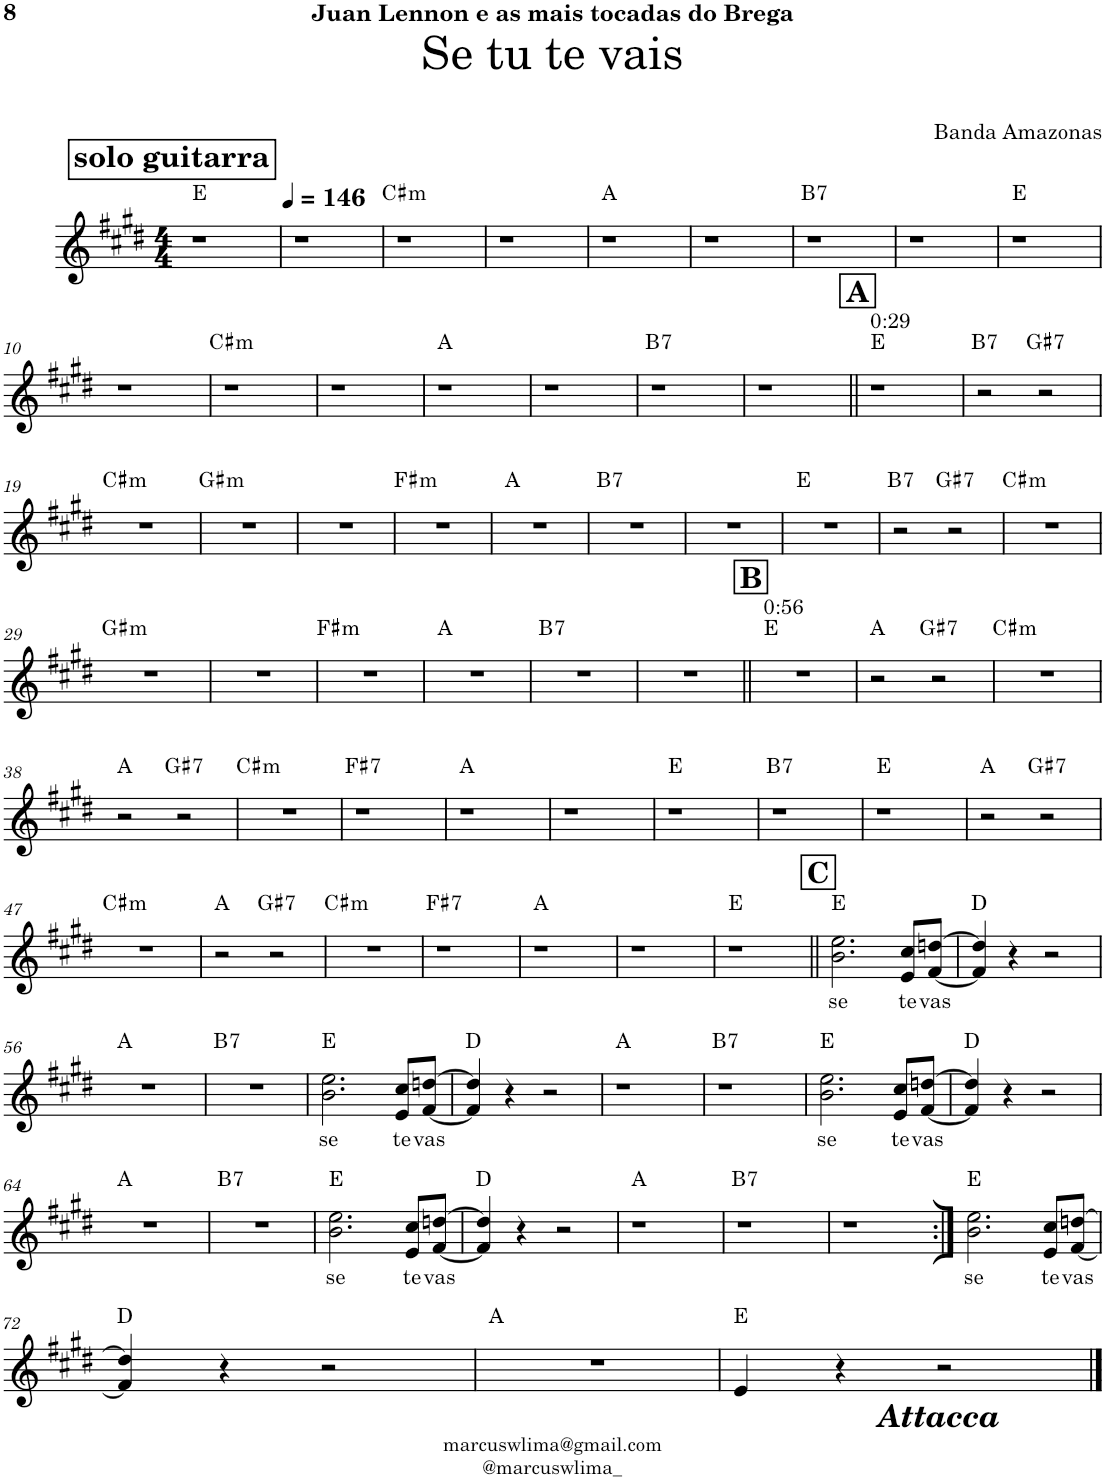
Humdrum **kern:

**kern	**text	**harte
*part1	*part1	*part1
*staff1	*staff1	*
*I"Voice	*	*
*I'Vo.	*	*
!!LO:PB:g=z
*clefG2	*	*
*k[f#c#g#d#]	*	*
*M4/4	*	*
*MM146	*	*
!!LO:REH:place=s1:a:B:cj:fs=14:t=solo guitarra
=1	=1	=1
1r	.	E:maj
=2	=2	=2
1r	.	.
=3	=3	=3
!	!	!LO:H:kt=m
1r	.	C#:min
=4	=4	=4
1r	.	.
=5	=5	=5
1r	.	A:maj
=6	=6	=6
1r	.	.
=7	=7	=7
!	!	!LO:H:kt=7
1r	.	B:7
=8	=8	=8
1r	.	.
=9	=9	=9
1r	.	E:maj
!!LO:LB:g=z
=10	=10	=10
1r	.	.
=11	=11	=11
!	!	!LO:H:kt=m
1r	.	C#:min
=12	=12	=12
1r	.	.
=13	=13	=13
1r	.	A:maj
=14	=14	=14
1r	.	.
=15	=15	=15
!	!	!LO:H:kt=7
1r	.	B:7
=16	=16	=16
1r	.	.
!!LO:REH:place=s1:a:B:cj:fs=14:t=A
=17||	=17||	=17||
!LO:TX:a:t=0&colon;29	!	!
1r	.	E:maj
=18	=18	=18
!	!	!LO:H:kt=7
2r	.	B:7
!	!	!LO:H:kt=7
2r	.	G#:7
!!LO:LB:g=z
=19	=19	=19
!	!	!LO:H:kt=m
1r	.	C#:min
=20	=20	=20
!	!	!LO:H:kt=m
1r	.	G#:min
=21	=21	=21
1r	.	.
=22	=22	=22
!	!	!LO:H:kt=m
1r	.	F#:min
=23	=23	=23
1r	.	A:maj
=24	=24	=24
!	!	!LO:H:kt=7
1r	.	B:7
=25	=25	=25
1r	.	.
=26	=26	=26
1r	.	E:maj
=27	=27	=27
!	!	!LO:H:kt=7
2r	.	B:7
!	!	!LO:H:kt=7
2r	.	G#:7
=28	=28	=28
!	!	!LO:H:kt=m
1r	.	C#:min
!!LO:LB:g=z
=29	=29	=29
!	!	!LO:H:kt=m
1r	.	G#:min
=30	=30	=30
1r	.	.
=31	=31	=31
!	!	!LO:H:kt=m
1r	.	F#:min
=32	=32	=32
1r	.	A:maj
=33	=33	=33
!	!	!LO:H:kt=7
1r	.	B:7
=34	=34	=34
1r	.	.
!!LO:REH:place=s1:a:B:cj:fs=14:t=B
=35||	=35||	=35||
!LO:TX:a:t=0&colon;56	!	!
1r	.	E:maj
=36	=36	=36
2r	.	A:maj
!	!	!LO:H:kt=7
2r	.	G#:7
=37	=37	=37
!	!	!LO:H:kt=m
1r	.	C#:min
!!LO:LB:g=z
=38	=38	=38
2r	.	A:maj
!	!	!LO:H:kt=7
2r	.	G#:7
=39	=39	=39
!	!	!LO:H:kt=m
1r	.	C#:min
=40	=40	=40
!	!	!LO:H:kt=7
1r	.	F#:7
=41	=41	=41
1r	.	A:maj
=42	=42	=42
1r	.	.
=43	=43	=43
1r	.	E:maj
=44	=44	=44
!	!	!LO:H:kt=7
1r	.	B:7
=45	=45	=45
1r	.	E:maj
=46	=46	=46
2r	.	A:maj
!	!	!LO:H:kt=7
2r	.	G#:7
!!LO:LB:g=z
=47	=47	=47
!	!	!LO:H:kt=m
1r	.	C#:min
=48	=48	=48
2r	.	A:maj
!	!	!LO:H:kt=7
2r	.	G#:7
=49	=49	=49
!	!	!LO:H:kt=m
1r	.	C#:min
=50	=50	=50
!	!	!LO:H:kt=7
1r	.	F#:7
=51	=51	=51
1r	.	A:maj
=52	=52	=52
1r	.	.
=53	=53	=53
1r	.	E:maj
!!LO:REH:place=s1:a:B:cj:fs=14:t=C
=54||	=54||	=54||
!	!LO:LY:b	!
2.b\ 2.ee\	se	E:maj
!	!LO:LY:b	!
8e/ 8cc#/L	te	.
!	!LO:LY:b	!
[8f#/ [8ddn/J	vas	.
=55	=55	=55
4f#/] 4dd/]	.	D:maj
4r	.	.
2r	.	.
!!LO:LB:g=z
=56	=56	=56
1r	.	A:maj
=57	=57	=57
!	!	!LO:H:kt=7
1r	.	B:7
=58	=58	=58
!	!LO:LY:b	!
2.b\ 2.ee\	se	E:maj
!	!LO:LY:b	!
8e/ 8cc#/L	te	.
!	!LO:LY:b	!
[8f#/ [8ddn/J	vas	.
=59	=59	=59
4f#/] 4dd/]	.	D:maj
4r	.	.
2r	.	.
=60	=60	=60
1r	.	A:maj
=61	=61	=61
!	!	!LO:H:kt=7
1r	.	B:7
=62	=62	=62
!	!LO:LY:b	!
2.b\ 2.ee\	se	E:maj
!	!LO:LY:b	!
8e/ 8cc#/L	te	.
!	!LO:LY:b	!
[8f#/ [8ddn/J	vas	.
=63	=63	=63
4f#/] 4dd/]	.	D:maj
4r	.	.
2r	.	.
!!LO:LB:g=z
=64	=64	=64
1r	.	A:maj
=65	=65	=65
!	!	!LO:H:kt=7
1r	.	B:7
=66	=66	=66
!	!LO:LY:b	!
2.b\ 2.ee\	se	E:maj
!	!LO:LY:b	!
8e/ 8cc#/L	te	.
!	!LO:LY:b	!
[8f#/ [8ddn/J	vas	.
=67	=67	=67
4f#/] 4dd/]	.	D:maj
4r	.	.
2r	.	.
=68	=68	=68
1r	.	A:maj
=69	=69	=69
!	!	!LO:H:kt=7
1r	.	B:7
=70	=70	=70
1r	.	.
=71:|!	=71:|!	=71:|!
!	!LO:LY:b	!
2.b\ 2.ee\	se	E:maj
!	!LO:LY:b	!
8e/ 8cc#/L	te	.
!	!LO:LY:b	!
[8f#/ [8ddn/J	vas	.
!!LO:LB:g=z
=72	=72	=72
4f#/] 4dd/]	.	D:maj
4r	.	.
2r	.	.
=73	=73	=73
1r	.	A:maj
=74	=74	=74
4e/	.	E:maj
4r	.	.
!LO:TX:b:Bi:t=Attacca	!	!
2r	.	.
==	==	==
*-	*-	*-
